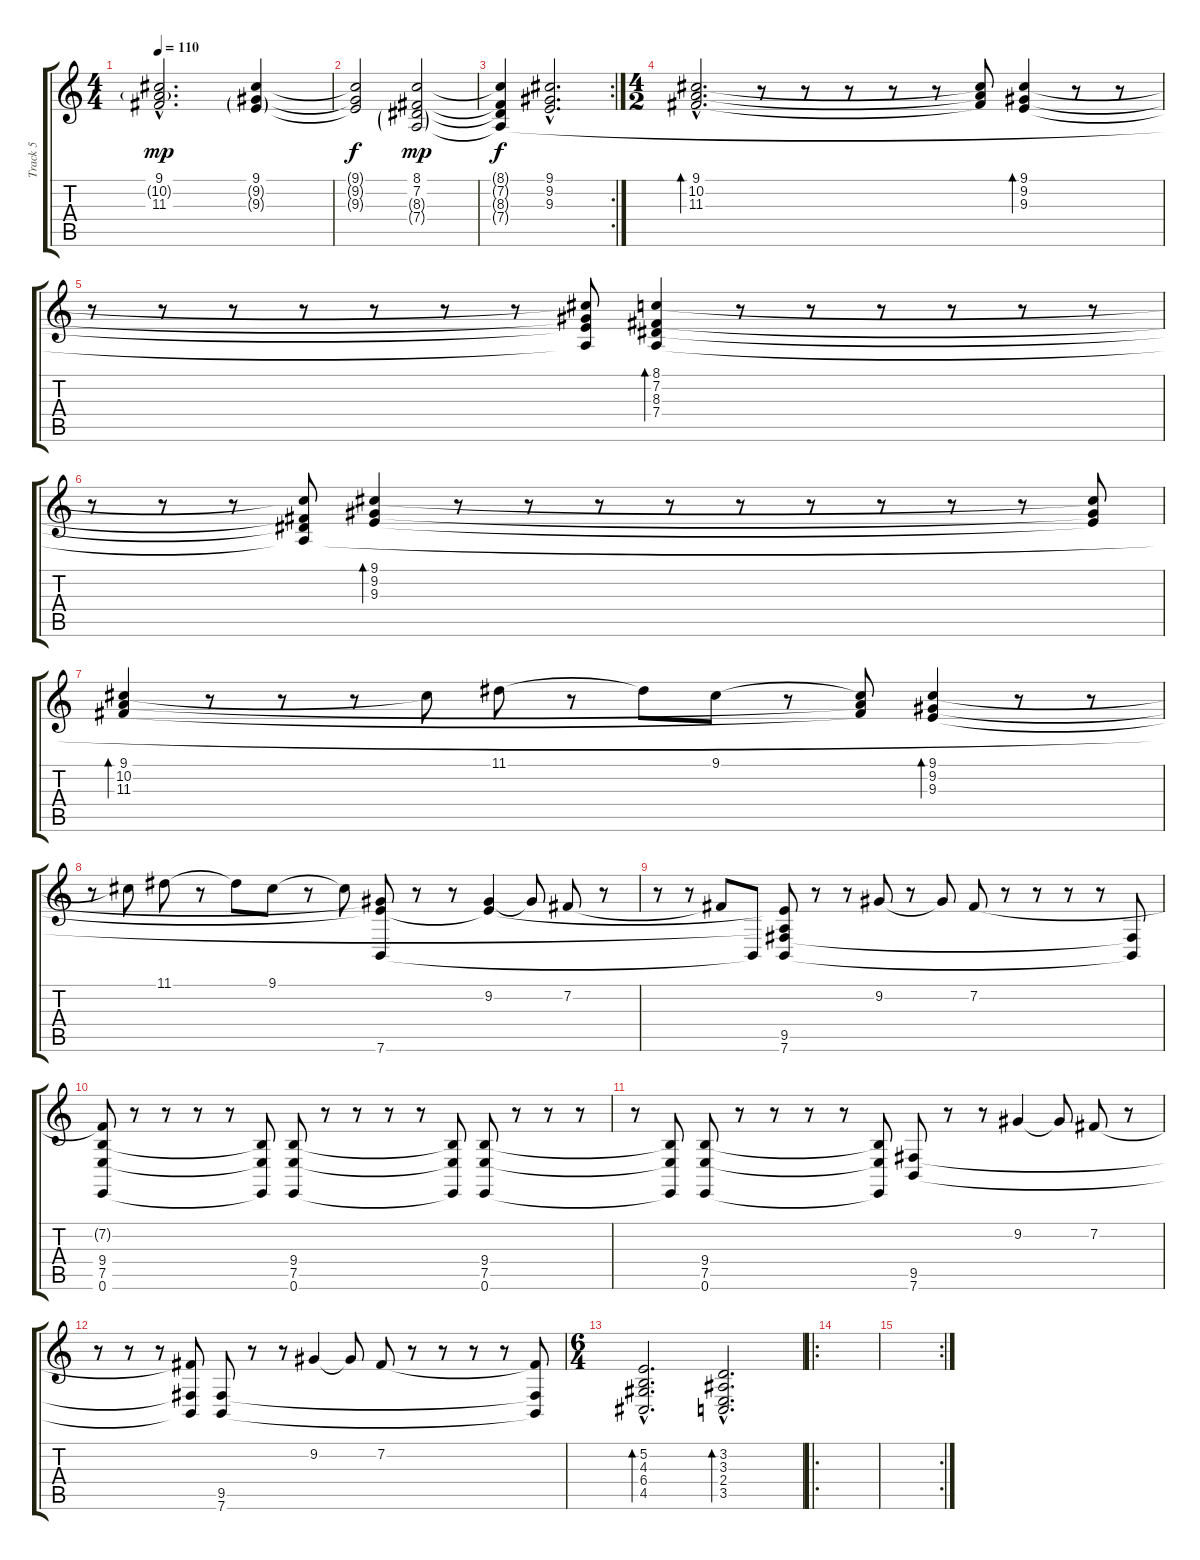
\track ("Track 5" "Track 5") {instrument synthstrings2}
\staff {score tabs}
\tuning (E4 B3 G3 D3 A2 E2) {hide}
\ts (4 4)
\tempo 110
\clef g2
\ks c
(9.1{hac} 10.2{g hac} 11.3{hac}).2{d dy mp instrument synthstrings2} (9.1 9.2{g} 9.3{g}).4 |
(9.1{t} 9.2{t} 9.3{t}).2{dy f} (8.1 7.2 8.3{g} 7.4{g}).2{dy mp} |
\rc 2
(8.1{t} 7.2{t} 8.3{t} 7.4{t}).4{dy f} (9.1{hac} 9.2{hac} 9.3{hac}).2{d} |
\ts (4 2)
(9.1 10.2{hac} 11.3{hac}).2{d bd 240} r.8 r.8 r.8 r.8 r.8 (9.1{t} 10.2{t} 11.3{t}).8 (9.1 9.2 9.3).4{bd 240} r.8 r.8 |
r.8 r.8 r.8 r.8 r.8 r.8 r.8 (9.1{t} 9.2{t} 9.3{t} 7.4{t}).8 (8.1 7.2 8.3 7.4).4{bd 240} r.8 r.8 r.8 r.8 r.8 r.8 |
r.8 r.8 r.8 (8.1{t} 7.2{t} 8.3{t} 7.4{t}).8 (9.1 9.2 9.3).4{bd 240} r.8 r.8 r.8 r.8 r.8 r.8 r.8 r.8 r.8 (9.1{t} 9.2{t} 9.3{t}).8 |
(9.1 10.2 11.3).4{bd 240} r.8 r.8 r.8 9.1{t}.8 11.1.8 r.8 11.1{t}.8 9.1.8 r.8 (9.1{t} 10.2{t} 11.3{t}).8 (9.1 9.2 9.3).4{bd 240} r.8 r.8 |
r.8 9.1{t}.8 11.1.8 r.8 11.1{t}.8 9.1.8 r.8 9.1{t}.8 (9.2{t} 9.3{t} 7.6).8 r.8 r.8 (9.2 9.3{t}).4 9.2{t}.8 7.2.8 r.8 |
r.8 r.8 7.2{t}.8 7.6{t}.8 (9.3{t} 7.4{t} 9.5 7.6).8 r.8 r.8 9.2.8 r.8 9.2{t}.8 7.2.8 r.8 r.8 r.8 r.8 (9.5{t} 7.6{t}).8 |
(7.2{t} 9.4 7.5 0.6).8 r.8 r.8 r.8 r.8 (9.4{t} 7.5{t} 0.6{t}).8 (9.4 7.5 0.6).8 r.8 r.8 r.8 r.8 (9.4{t} 7.5{t} 0.6{t}).8 (9.4 7.5 0.6).8 r.8 r.8 r.8 |
r.8 (9.4{t} 7.5{t} 0.6{t}).8 (9.4 7.5 0.6).8 r.8 r.8 r.8 r.8 (9.4{t} 7.5{t} 0.6{t}).8 (9.5 7.6).8 r.8 r.8 9.2.4 9.2{t}.8 7.2.8 r.8 |
r.8 r.8 r.8 (7.2{t} 9.5{t} 7.6{t}).8 (9.5 7.6).8 r.8 r.8 9.2.4 9.2{t}.8 7.2.8 r.8 r.8 r.8 r.8 (7.2{t} 9.5{t} 7.6{t}).8 |
\ts (6 4)
(5.2{hac} 4.3{hac} 6.4{hac} 4.5{hac}).2{d bd 240} (3.2{hac} 3.3{hac} 2.4{hac} 3.5{hac}).2{d bd 240} |
\ro
|
\rc 2
